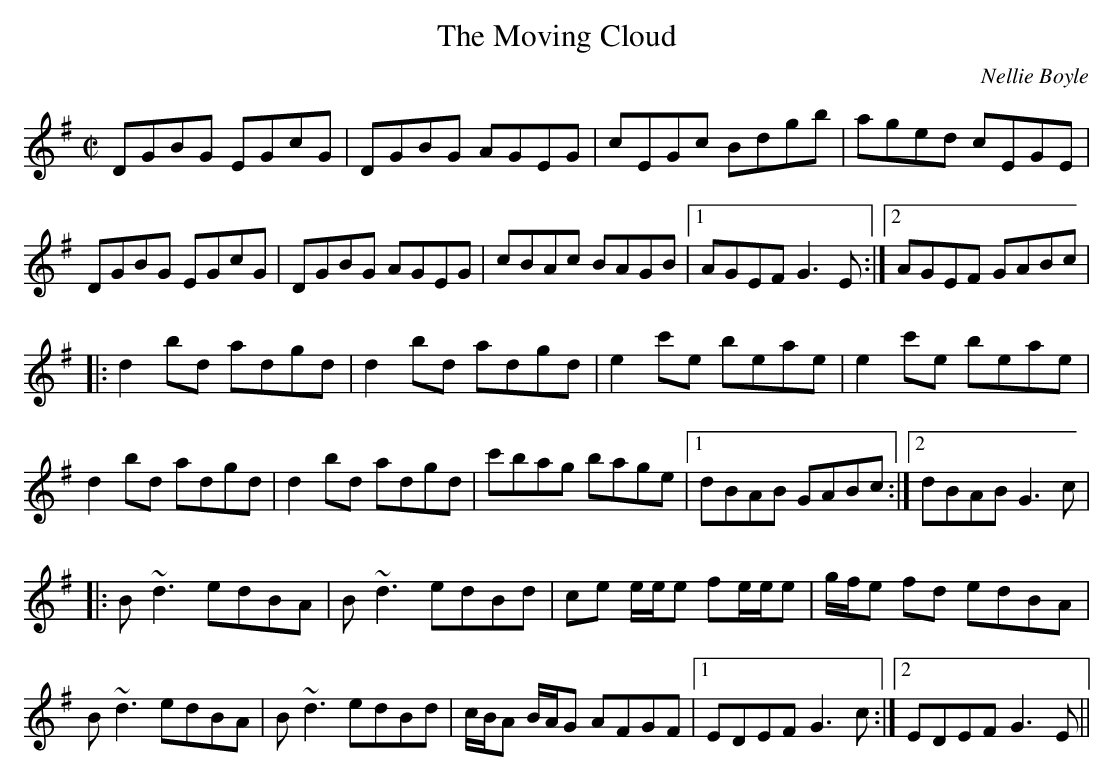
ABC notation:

X:1
T:Moving Cloud, The
C:Nellie Boyle
M:C|
L:1/8
K:G
DGBG EGcG|DGBG AGEG|cEGc Bdgb|aged cEGE|
!DGBG EGcG|DGBG AGEG|cBAc BAGB|1AGEF G3E:|2AGEF GABc|
!|:d2bd adgd|d2bd adgd|e2c'e beae|e2c'e beae|
!d2bd adgd|d2bd adgd|c'bag bage|1dBAB GABc:|2dBAB G3c|
!|:B~d3 edBA|B~d3 edBd|ce e/2e/2e fe/2e/2e|g/2f/2e fd edBA|
!B~d3 edBA|B~d3 edBd|c/2B/2A B/2A/2G AFGF|1EDEF G3c:|2EDEF G3E||
